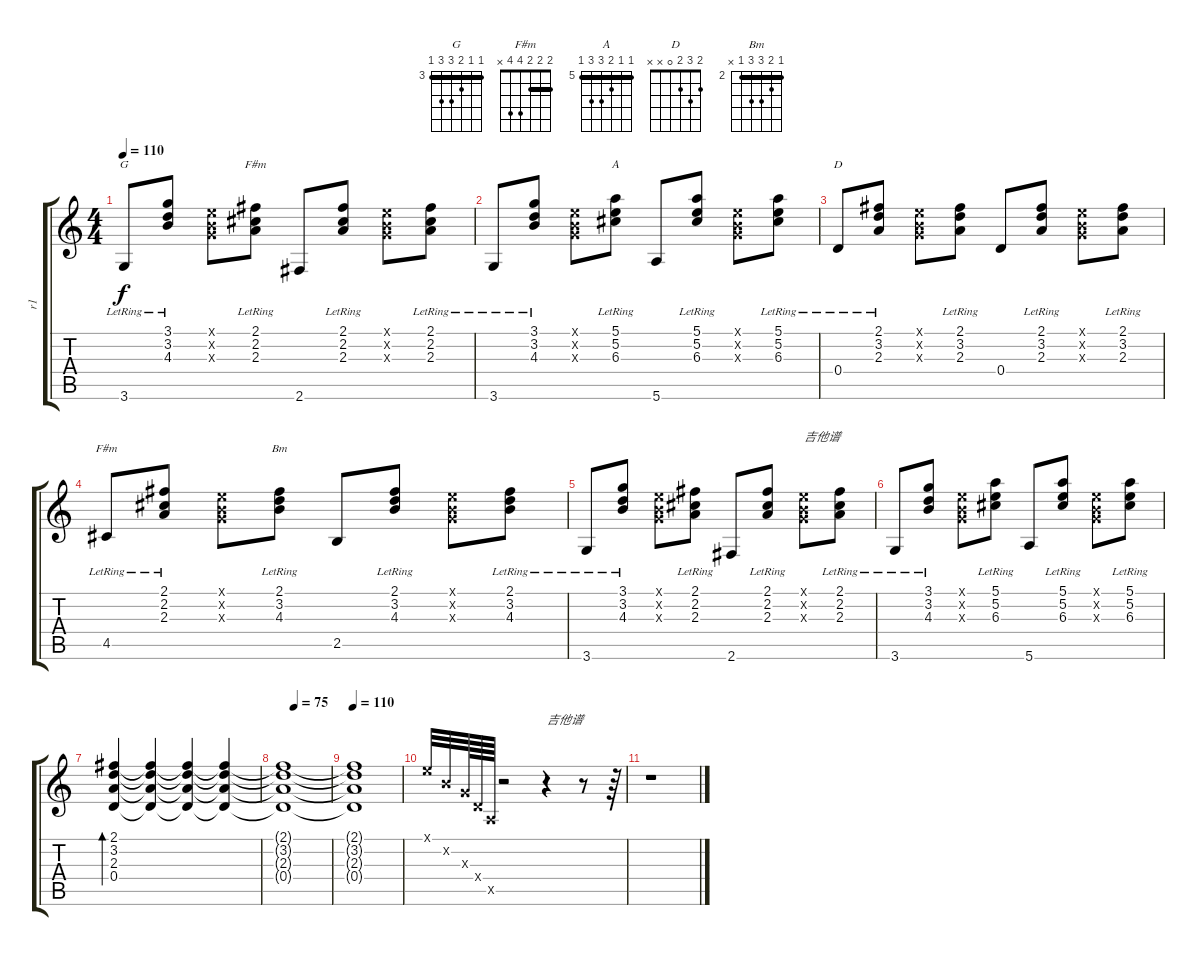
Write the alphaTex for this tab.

\track ("r1" "r1") {instrument acousticguitarsteel}
\staff {score tabs}
\tuning (E4 B3 G3 D3 A2 E2) {hide}
\chord ("G" 3 3 4 5 5 3) {firstfret 3 barre 3}
\chord ("F#m" 2 2 2 4 4 2) {firstfret 2 barre 2}
\chord ("A" 5 5 6 7 7 5) {firstfret 5 barre 5}
\chord ("D" 2 3 2 0 x x)
\chord ("F#m" 2 2 2 4 4 x) {barre 2}
\chord ("Bm" 2 3 4 4 2 x) {firstfret 2 barre 2}
\ts (4 4)
\tempo 110
\clef g2
\ks c
3.6{lr}.8{ch "G" dy f} (3.1{lr} 3.2{lr} 4.3{lr}).8 (0.1{x} 0.2{x} 0.3{x}).8 (2.1 2.2{lr} 2.3{lr}).8{ch "F#m"} 2.6.8 (2.1 2.2{lr} 2.3{lr}).8 (0.1{x} 0.2{x} 0.3{x}).8 (2.1 2.2{lr} 2.3{lr}).8 |
3.6{lr}.8 (3.1 3.2{lr} 4.3{lr}).8 (0.1{x} 0.2{x} 0.3{x}).8 (5.1 5.2 6.3{lr}).8{ch "A"} 5.6.8 (5.1 5.2 6.3{lr}).8 (0.1{x} 0.2{x} 0.3{x}).8 (5.1 5.2 6.3{lr}).8 |
0.4{lr}.8{ch "D"} (2.1{lr} 3.2{lr} 2.3{lr}).8 (0.1{x} 0.2{x} 0.3{x}).8 (2.1{lr} 3.2{lr} 2.3{lr}).8 0.4.8 (2.1{lr} 3.2{lr} 2.3{lr}).8 (0.1{x} 0.2{x} 0.3{x}).8 (2.1{lr} 3.2{lr} 2.3{lr}).8 |
4.5{lr}.8{ch "F#m"} (2.1 2.2{lr} 2.3{lr}).8 (0.1{x} 0.2{x} 0.3{x}).8 (2.1 3.2{lr} 4.3{lr}).8{ch "Bm"} 2.5.8 (2.1 3.2{lr} 4.3{lr}).8 (0.1{x} 0.2{x} 0.3{x}).8 (2.1 3.2{lr} 4.3{lr}).8 |
3.6{lr}.8 (3.1{lr} 3.2{lr} 4.3{lr}).8 (0.1{x} 0.2{x} 0.3{x}).8 (2.1 2.2{lr} 2.3{lr}).8 2.6.8 (2.1 2.2{lr} 2.3{lr}).8 (0.1{x} 0.2{x} 0.3{x}).8{txt "吉他谱"} (2.1 2.2{lr} 2.3{lr}).8 |
3.6{lr}.8 (3.1 3.2{lr} 4.3{lr}).8 (0.1{x} 0.2{x} 0.3{x}).8 (5.1 5.2 6.3{lr}).8 5.6.8 (5.1 5.2 6.3{lr}).8 (0.1{x} 0.2{x} 0.3{x}).8 (5.1 5.2 6.3{lr}).8 |
(2.1 3.2 2.3 0.4).4{bd 240} (2.1{t} 3.2{t} 2.3{t} 0.4{t}).4 (2.1{t} 3.2{t} 2.3{t} 0.4{t}).4 (2.1{t} 3.2{t} 2.3{t} 0.4{t}).4 |
\tempo (75 0.25)
(2.1{t} 3.2{t} 2.3{t} 0.4{t}).1 |
\tempo 110
(2.1{t} 3.2{t} 2.3{t} 0.4{t}).1 |
0.1{x}.32 0.2{x}.32 0.3{x}.64 0.4{x}.64 0.5{x}.64 r.2 r.4{txt "吉他谱"} r.8 r.64 |
r.1
